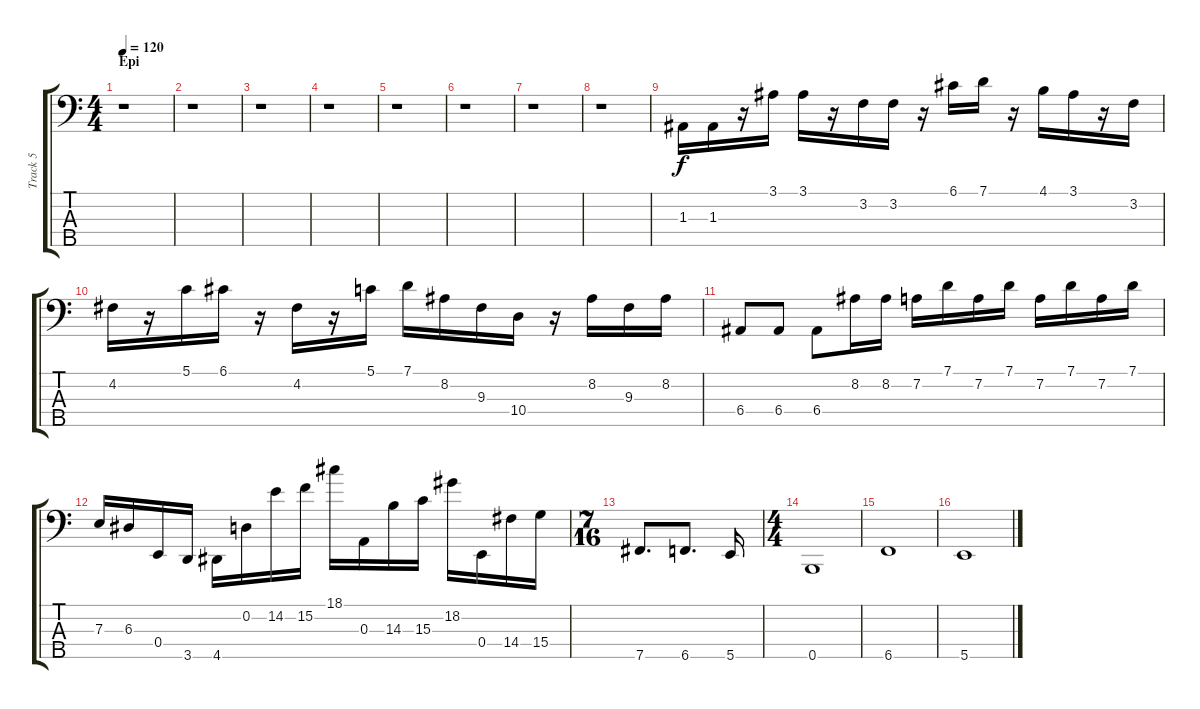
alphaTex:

\track ("Track 5" "Track 5") {instrument electricbasspick}
\staff {score tabs}
\tuning (G2 D2 A1 E1 B0) {hide}
\ts (4 4)
\section ("" "Epi")
\tempo 120
\clef f4
\ks c
r.1{dy f instrument electricbasspick} |
r.1 |
r.1 |
r.1 |
r.1 |
r.1 |
r.1 |
r.1 |
1.3.16 1.3.16 r.16 3.1.16 3.1.16 r.16 3.2.16 3.2.16 r.16 6.1.16 7.1.16 r.16 4.1.16 3.1.16 r.16 3.2.16 |
4.2.16 r.16 5.1.16 6.1.16 r.16 4.2.16 r.16 5.1.16 7.1.16 8.2.16 9.3.16 10.4.16 r.16 8.2.16 9.3.16 8.2.16 |
6.4.8 6.4.8 6.4.8 8.2.16 8.2.16 7.2.16 7.1.16 7.2.16 7.1.16 7.2.16 7.1.16 7.2.16 7.1.16 |
7.3.16 6.3.16 0.4.16 3.5.16 4.5.16 0.2.16 14.2.16 15.2.16 18.1.16 0.3.16 14.3.16 15.3.16 18.2.16 0.4.16 14.4.16 15.4.16 |
\ts (7 16)
7.5.8{d} 6.5.8{d} 5.5.16 |
\ts (4 4)
0.5.1 |
6.5.1 |
5.5.1
